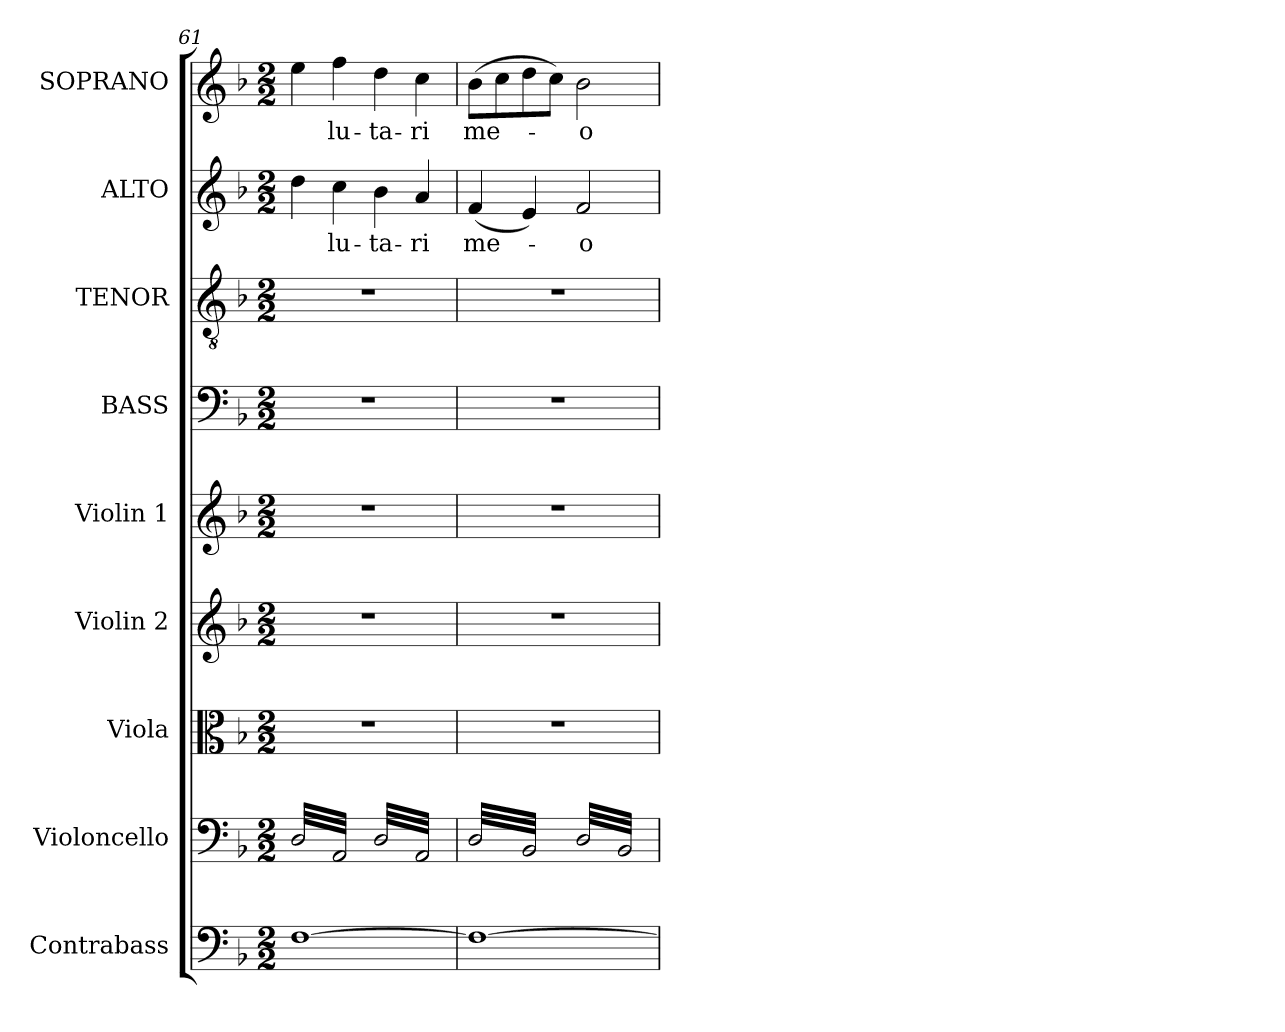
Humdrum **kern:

**kern	**kern	**kern	**kern	**kern	**kern	**kern	**kern	**text	**kern	**text
*part9	*part8	*part7	*part6	*part5	*part4	*part3	*part2	*part2	*part1	*part1
*staff9	*staff8	*staff7	*staff6	*staff5	*staff4	*staff3	*staff2	*staff2	*staff1	*staff1
*I"Contrabass	*I"Violoncello	*I"Viola	*I"Violin 2	*I"Violin 1	*I"BASS	*I"TENOR	*I"ALTO	*	*I"SOPRANO	*
*I'Cb.	*I'Vc.	*I'Vla.	*I'Vln. 2	*I'Vln. 1	*I'B.	*I'T.	*I'A.	*	*I'S.	*
*clefF4	*clefF4	*clefC3	*clefG2	*clefG2	*clefF4	*clefGv2	*clefG2	*	*clefG2	*
*ITrd7c12	*	*	*	*	*	*ITrd7c12	*	*	*	*
*k[b-]	*k[b-]	*k[b-]	*k[b-]	*k[b-]	*k[b-]	*k[b-]	*k[b-]	*	*k[b-]	*
*F:	*F:	*F:	*F:	*F:	*F:	*F:	*F:	*	*F:	*
*M2/2	*M2/2	*M2/2	*M2/2	*M2/2	*M2/2	*M2/2	*M2/2	*	*M2/2	*
=61	=61	=61	=61	=61	=61	=61	=61	=61	=61	=61
*	*tremolo	*	*	*	*	*	*	*	*	*
[>1FFi	(32Di/LLL	1r	1r	1r	1r	1r	4ddi\	.	4eei\	.
.	32AAi/)	.	.	.	.	.	.	.	.	.
.	32Di/	.	.	.	.	.	.	.	.	.
.	32AAi/)	.	.	.	.	.	.	.	.	.
.	32Di/	.	.	.	.	.	.	.	.	.
.	32AAi/)	.	.	.	.	.	.	.	.	.
.	32Di/	.	.	.	.	.	.	.	.	.
.	32AAi/)	.	.	.	.	.	.	.	.	.
!	!	!	!	!	!	!	!	!LO:LY:b:color=#000000	!	!
!	!	!	!	!	!	!	!	!	!	!LO:LY:b:color=#000000
.	32Di/	.	.	.	.	.	4cci\	-lu-	4ffi\	-lu-
.	32AAi/)	.	.	.	.	.	.	.	.	.
.	32Di/	.	.	.	.	.	.	.	.	.
.	32AAi/)	.	.	.	.	.	.	.	.	.
.	32Di/	.	.	.	.	.	.	.	.	.
.	32AAi/)	.	.	.	.	.	.	.	.	.
.	32Di/	.	.	.	.	.	.	.	.	.
.	32AAi/)JJJ	.	.	.	.	.	.	.	.	.
!	!	!	!	!	!	!	!	!LO:LY:b:color=#000000	!	!
!	!	!	!	!	!	!	!	!	!	!LO:LY:b:color=#000000
.	(32Di/LLL	.	.	.	.	.	4b-i\	-ta-	4ddi\	-ta-
.	32AAi/)	.	.	.	.	.	.	.	.	.
.	32Di/	.	.	.	.	.	.	.	.	.
.	32AAi/)	.	.	.	.	.	.	.	.	.
.	32Di/	.	.	.	.	.	.	.	.	.
.	32AAi/)	.	.	.	.	.	.	.	.	.
.	32Di/	.	.	.	.	.	.	.	.	.
.	32AAi/)	.	.	.	.	.	.	.	.	.
!	!	!	!	!	!	!	!	!LO:LY:b:color=#000000	!	!
!	!	!	!	!	!	!	!	!	!	!LO:LY:b:color=#000000
.	32Di/	.	.	.	.	.	4ai/	-ri	4cci\	-ri
.	32AAi/)	.	.	.	.	.	.	.	.	.
.	32Di/	.	.	.	.	.	.	.	.	.
.	32AAi/)	.	.	.	.	.	.	.	.	.
.	32Di/	.	.	.	.	.	.	.	.	.
.	32AAi/)	.	.	.	.	.	.	.	.	.
.	32Di/	.	.	.	.	.	.	.	.	.
.	32AAi/)JJJ	.	.	.	.	.	.	.	.	.
=62	=62	=62	=62	=62	=62	=62	=62	=62	=62	=62
!	!	!	!	!	!	!	!	!LO:LY:b:color=#000000	!	!
!	!	!	!	!	!	!	!	!	!	!LO:LY:b:color=#000000
1FFi_>	(32Di/LLL	1r	1r	1r	1r	1r	(4fi/	me-	(8b-i\L	me-
.	32BB-i/)	.	.	.	.	.	.	.	.	.
.	32Di/	.	.	.	.	.	.	.	.	.
.	32BB-i/)	.	.	.	.	.	.	.	.	.
.	32Di/	.	.	.	.	.	.	.	8cci\	.
.	32BB-i/)	.	.	.	.	.	.	.	.	.
.	32Di/	.	.	.	.	.	.	.	.	.
.	32BB-i/)	.	.	.	.	.	.	.	.	.
.	32Di/	.	.	.	.	.	4ei/)	.	8ddi\	.
.	32BB-i/)	.	.	.	.	.	.	.	.	.
.	32Di/	.	.	.	.	.	.	.	.	.
.	32BB-i/)	.	.	.	.	.	.	.	.	.
.	32Di/	.	.	.	.	.	.	.	8cci\J)	.
.	32BB-i/)	.	.	.	.	.	.	.	.	.
.	32Di/	.	.	.	.	.	.	.	.	.
.	32BB-i/)JJJ	.	.	.	.	.	.	.	.	.
!	!	!	!	!	!	!	!	!LO:LY:b:color=#000000	!	!
!	!	!	!	!	!	!	!	!	!	!LO:LY:b:color=#000000
.	(32Di/LLL	.	.	.	.	.	2fi/	-o	2b-i\	-o
.	32BB-i/)	.	.	.	.	.	.	.	.	.
.	32Di/	.	.	.	.	.	.	.	.	.
.	32BB-i/)	.	.	.	.	.	.	.	.	.
.	32Di/	.	.	.	.	.	.	.	.	.
.	32BB-i/)	.	.	.	.	.	.	.	.	.
.	32Di/	.	.	.	.	.	.	.	.	.
.	32BB-i/)	.	.	.	.	.	.	.	.	.
.	32Di/	.	.	.	.	.	.	.	.	.
.	32BB-i/)	.	.	.	.	.	.	.	.	.
.	32Di/	.	.	.	.	.	.	.	.	.
.	32BB-i/)	.	.	.	.	.	.	.	.	.
.	32Di/	.	.	.	.	.	.	.	.	.
.	32BB-i/)	.	.	.	.	.	.	.	.	.
.	32Di/	.	.	.	.	.	.	.	.	.
.	32BB-i/)JJJ	.	.	.	.	.	.	.	.	.
*	*Xtremolo	*	*	*	*	*	*	*	*	*
.	.	.	.	.	.	.	.	.	.	.
.	.	.	.	.	.	.	.	.	.	.
.	.	.	.	.	.	.	.	.	.	.
.	.	.	.	.	.	.	.	.	.	.
.	.	.	.	.	.	.	.	.	.	.
.	.	.	.	.	.	.	.	.	.	.
.	.	.	.	.	.	.	.	.	.	.
.	.	.	.	.	.	.	.	.	.	.
=	=	=	=	=	=	=	=	=	=	=
*-	*-	*-	*-	*-	*-	*-	*-	*-	*-	*-
